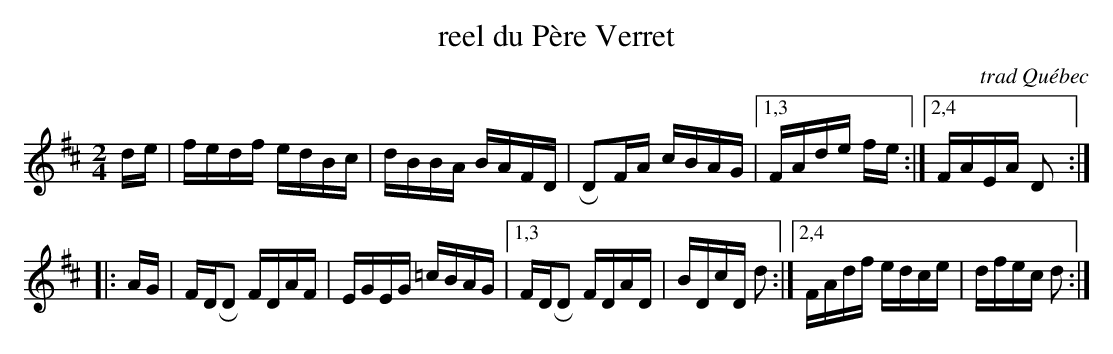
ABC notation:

X:1
T: reel du P\`ere Verret
O: trad Qu\'ebec
M: 2/4
L: 1/16
K: D
   de | fedf  edBc | dBBA  BAFD |   RD2FA  cBAG |1,3 FAde fe :|2,4 FAEA D2  :|
|: AG | FDRD2 FDAF | EGEG =cBAG |1,3 FDRD2 FDAD |    BDcD d2 :|2,4 FAdf edce | dfec d2 :|
